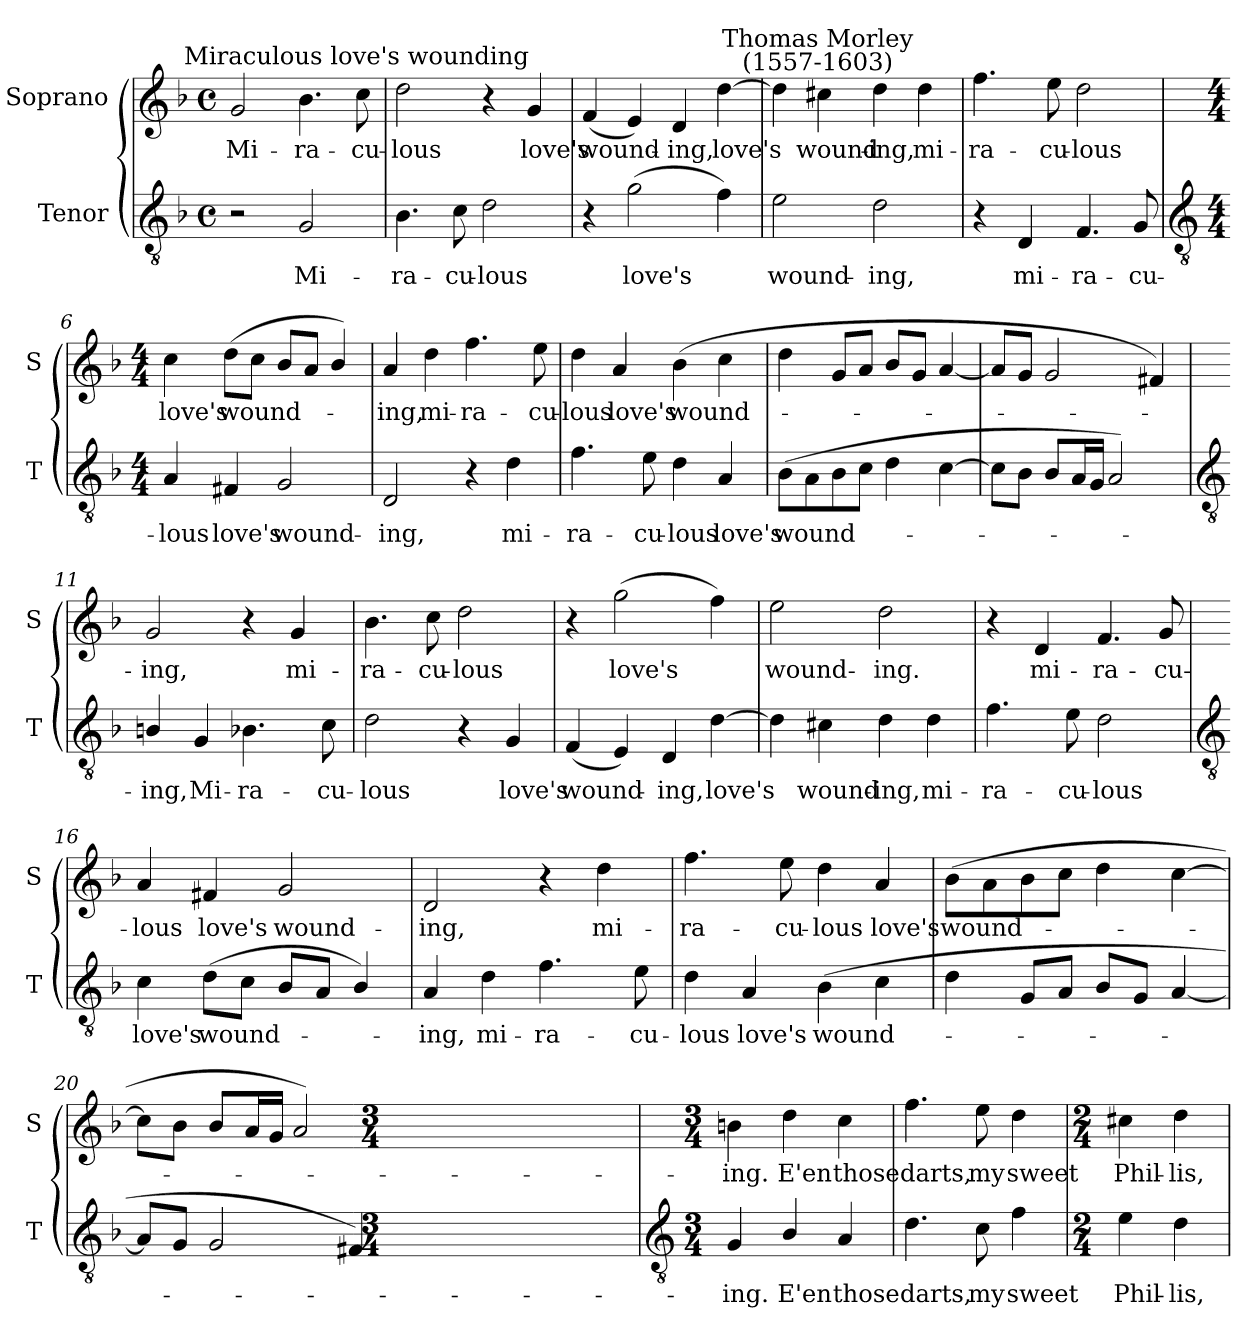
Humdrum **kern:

**kern	**text	**kern	**text
*part2	*part2	*part1	*part1
*staff2	*staff2	*staff1	*staff1
*I"Tenor	*	*I"Soprano	*
*I'T	*	*I'S	*
*clefGv2	*	*clefG2	*
*k[b-]	*	*k[b-]	*
*F:	*	*F:	*
*M4/4	*	*M4/4	*
*met(c)	*	*met(c)	*
=1	=1	=1	=1
!	!	!	!LO:LY:b
2r	.	2g	Mi-
!	!LO:LY:b	!	!LO:LY:b
2G	Mi-	4.b-	-ra-
!	!	!LO:TX:a:cj:t=Miraculous love's wounding	!
!	!	!	!LO:LY:b
.	.	8cc	-cu-
=2	=2	=2	=2
!	!LO:LY:b	!	!LO:LY:b
4.B-	-ra-	2dd	-lous
!	!LO:LY:b	!	!
8c	-cu-	.	.
!	!LO:LY:b	!	!
2d	-lous	4r	.
!	!	!	!LO:LY:b
.	.	4g	love's
=3	=3	=3	=3
!	!	!	!LO:LY:b
4r	.	(<4f	wound-
!	!LO:LY:b	!	!
(>2g	love's	4e)	.
!	!	!	!LO:LY:b
.	.	4d	ing,
!	!	!	!LO:LY:b
4f)	.	[4dd	love's
=4	=4	=4	=4
!	!LO:LY:b	!	!
2e	wound-	4dd]	.
!	!	!LO:TX:a:cj:t=Thomas Morley\n(1557-1603)	!
!	!	!	!LO:LY:b
.	.	4cc#X	wound-
!	!LO:LY:b	!	!LO:LY:b
2d	-ing,	4dd	-ing,
!	!	!	!LO:LY:b
.	.	4dd	mi-
=5	=5	=5	=5
!	!	!	!LO:LY:b
4r	.	4.ff	-ra-
!	!LO:LY:b	!	!
4D	mi-	.	.
!	!	!	!LO:LY:b
.	.	8ee	-cu-
!	!LO:LY:b	!	!LO:LY:b
4.F	-ra-	2dd	-lous
!	!LO:LY:b	!	!
8G	-cu-	.	.
!!LO:LB:g=z
=6	=6	=6	=6
*clefGv2	*	*	*
*M4/4	*	*M4/4	*
!	!LO:LY:b	!	!LO:LY:b
4A	-lous	4cc	love's
!	!LO:LY:b	!	!LO:LY:b
4F#X	love's	(<8ddL	wound-
.	.	8ccJ	.
!	!LO:LY:b	!	!
2G	wound-	8b-L	.
.	.	8aJ	.
.	.	4b-/)	.
=7	=7	=7	=7
!	!LO:LY:b	!	!LO:LY:b
2D	-ing,	4a	ing,
!	!	!	!LO:LY:b
.	.	4dd	mi-
!	!	!	!LO:LY:b
4r	.	4.ff	-ra-
!	!LO:LY:b	!	!
4d	mi-	.	.
!	!	!	!LO:LY:b
.	.	8ee	-cu-
=8	=8	=8	=8
!	!LO:LY:b	!	!LO:LY:b
4.f	-ra-	4dd	-lous
!	!	!	!LO:LY:b
.	.	4a	love's
!	!LO:LY:b	!	!
8e	-cu-	.	.
!	!LO:LY:b	!	!LO:LY:b
4d	-lous	(<4b-	wound-
!	!LO:LY:b	!	!
4A	love's	4cc	.
=9	=9	=9	=9
!	!LO:LY:b	!	!
(>8B-L	wound-	4dd	.
8A	.	.	.
8B-	.	8gL	.
8cJ	.	8aJ	.
4d	.	8b-L	.
.	.	8gJ	.
[4c	.	[4a	.
=10	=10	=10	=10
8cL]	.	8aL]	.
8B-J	.	8gJ	.
8B-L	.	2g	.
16AL	.	.	.
16GJJ	.	.	.
2A)	.	.	.
.	.	4f#X)	.
!!LO:LB:g=z
=11	=11	=11	=11
*clefGv2	*	*	*
!	!LO:LY:b	!	!LO:LY:b
4Bn/	ing,	2g	-ing,
!	!LO:LY:b	!	!
4G	Mi-	.	.
!	!LO:LY:b	!	!
4.B-X	-ra-	4r	.
!	!	!	!LO:LY:b
.	.	4g	mi-
!	!LO:LY:b	!	!
8c	-cu-	.	.
=12	=12	=12	=12
!	!LO:LY:b	!	!LO:LY:b
2d	-lous	4.b-	-ra-
!	!	!	!LO:LY:b
.	.	8cc	-cu-
!	!	!	!LO:LY:b
4r	.	2dd	-lous
!	!LO:LY:b	!	!
4G	love's	.	.
=13	=13	=13	=13
!	!LO:LY:b	!	!
(<4F	wound-	4r	.
!	!	!	!LO:LY:b
4E)	.	(>2gg	love's
!	!LO:LY:b	!	!
4D	ing,	.	.
!	!LO:LY:b	!	!
[4d	love's	4ff)	.
=14	=14	=14	=14
!	!	!	!LO:LY:b
4d]	.	2ee	wound-
!	!LO:LY:b	!	!
4c#X	wound-	.	.
!	!LO:LY:b	!	!LO:LY:b
4d	-ing,	2dd	-ing.
!	!LO:LY:b	!	!
4d	mi-	.	.
=15	=15	=15	=15
!	!LO:LY:b	!	!
4.f	-ra-	4r	.
!	!	!	!LO:LY:b
.	.	4d	mi-
!	!LO:LY:b	!	!
8e	-cu-	.	.
!	!LO:LY:b	!	!LO:LY:b
2d	-lous	4.f	-ra-
!	!	!	!LO:LY:b
.	.	8g	-cu-
!!LO:LB:g=z
=16	=16	=16	=16
*clefGv2	*	*	*
!	!LO:LY:b	!	!LO:LY:b
4c	love's	4a	-lous
!	!LO:LY:b	!	!LO:LY:b
(<8dL	wound-	4f#X	love's
8cJ	.	.	.
!	!	!	!LO:LY:b
8B-L	.	2g	wound-
8AJ	.	.	.
4B-/)	.	.	.
=17	=17	=17	=17
!	!LO:LY:b	!	!LO:LY:b
4A	ing,	2d	-ing,
!	!LO:LY:b	!	!
4d	mi-	.	.
!	!LO:LY:b	!	!
4.f	-ra-	4r	.
!	!	!	!LO:LY:b
.	.	4dd	mi-
!	!LO:LY:b	!	!
8e	-cu-	.	.
=18	=18	=18	=18
!	!LO:LY:b	!	!LO:LY:b
4d	-lous	4.ff	-ra-
!	!LO:LY:b	!	!
4A	love's	.	.
!	!	!	!LO:LY:b
.	.	8ee	-cu-
!	!LO:LY:b	!	!LO:LY:b
(<4B-	wound-	4dd	-lous
!	!	!	!LO:LY:b
4c	.	4a	love's
=19	=19	=19	=19
!	!	!	!LO:LY:b
4d	.	(>8b-L	wound-
.	.	8a	.
8GL	.	8b-	.
8AJ	.	8ccJ	.
8B-L	.	4dd	.
8GJ	.	.	.
[4A	.	[4cc	.
=20	=20	=20	=20
8AL]	.	8ccL]	.
8GJ	.	8b-J	.
2G	.	8b-L	.
.	.	16aL	.
.	.	16gJJ	.
.	.	2a)	.
4F#X)	.	.	.
*M3/4	*	*M3/4	*
!!LO:LB:g=z
=21	=21	=21	=21
*clefGv2	*	*	*
*M3/4	*	*M3/4	*
!	!LO:LY:b	!	!LO:LY:b
4G	ing.	4bn	ing.
!	!LO:LY:b	!	!LO:LY:b
4B-/	E'en	4dd	E'en
!	!LO:LY:b	!	!LO:LY:b
4A	those	4cc	those
=22	=22	=22	=22
!	!LO:LY:b	!	!LO:LY:b
4.d	darts,	4.ff	darts,
!	!LO:LY:b	!	!LO:LY:b
8c	my	8ee	my
!	!LO:LY:b	!	!LO:LY:b
4f	sweet	4dd	sweet
=23	=23	=23	=23
*M2/4	*	*M2/4	*
!	!LO:LY:b	!	!LO:LY:b
4e	Phil-	4cc#X	Phil-
!	!LO:LY:b	!	!LO:LY:b
4d	-lis,	4dd	-lis,
=	=	=	=
*-	*-	*-	*-
